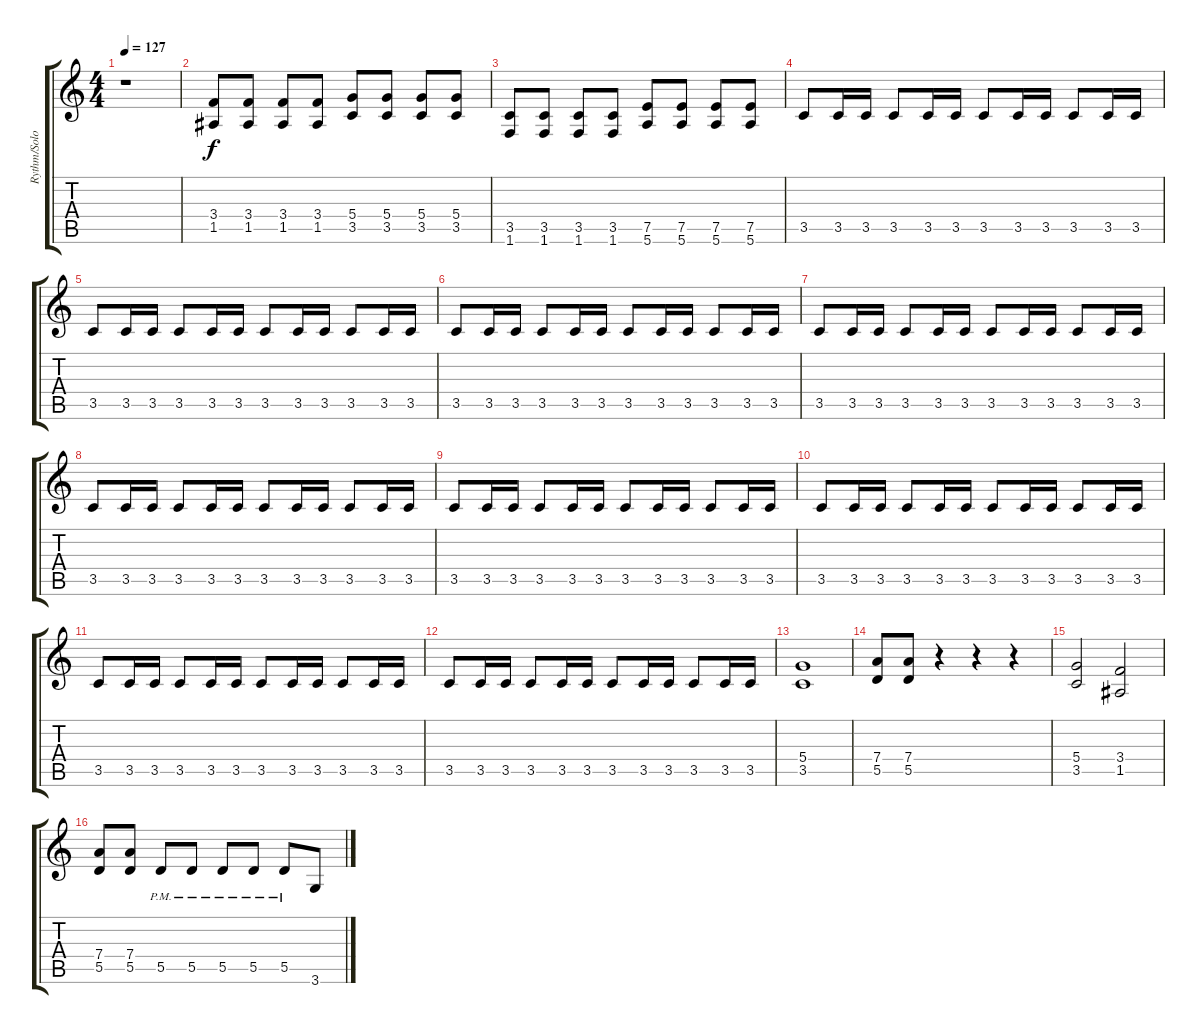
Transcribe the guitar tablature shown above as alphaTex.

\track ("Rythm/Solo Guitar" "Rythm/Solo") {instrument distortionguitar}
\staff {score tabs}
\tuning (E4 B3 G3 D3 A2 E2) {hide}
\ts (4 4)
\tempo 127
\clef g2
\ks c
r.1{dy f} |
(3.4 1.5).8{volume 11} (3.4 1.5).8 (3.4 1.5).8 (3.4 1.5).8 (5.4 3.5).8 (5.4 3.5).8 (5.4 3.5).8 (5.4 3.5).8 |
(3.5 1.6).8 (3.5 1.6).8 (3.5 1.6).8 (3.5 1.6).8 (7.5 5.6).8 (7.5 5.6).8 (7.5 5.6).8 (7.5 5.6).8 |
3.5.8 3.5.16 3.5.16 3.5.8 3.5.16 3.5.16 3.5.8 3.5.16 3.5.16 3.5.8 3.5.16 3.5.16 |
3.5.8 3.5.16 3.5.16 3.5.8 3.5.16 3.5.16 3.5.8 3.5.16 3.5.16 3.5.8 3.5.16 3.5.16 |
3.5.8 3.5.16 3.5.16 3.5.8 3.5.16 3.5.16 3.5.8 3.5.16 3.5.16 3.5.8 3.5.16 3.5.16 |
3.5.8 3.5.16 3.5.16 3.5.8 3.5.16 3.5.16 3.5.8 3.5.16 3.5.16 3.5.8 3.5.16 3.5.16 |
3.5.8 3.5.16 3.5.16 3.5.8 3.5.16 3.5.16 3.5.8 3.5.16 3.5.16 3.5.8 3.5.16 3.5.16 |
3.5.8 3.5.16 3.5.16 3.5.8 3.5.16 3.5.16 3.5.8 3.5.16 3.5.16 3.5.8 3.5.16 3.5.16 |
3.5.8 3.5.16 3.5.16 3.5.8 3.5.16 3.5.16 3.5.8 3.5.16 3.5.16 3.5.8 3.5.16 3.5.16 |
3.5.8 3.5.16 3.5.16 3.5.8 3.5.16 3.5.16 3.5.8 3.5.16 3.5.16 3.5.8 3.5.16 3.5.16 |
3.5.8 3.5.16 3.5.16 3.5.8 3.5.16 3.5.16 3.5.8 3.5.16 3.5.16 3.5.8 3.5.16 3.5.16 |
(5.4 3.5).1 |
(7.4 5.5).8 (7.4 5.5).8 r.4 r.4 r.4 |
(5.4 3.5).2 (3.4 1.5).2 |
(7.4 5.5).8 (7.4 5.5).8 5.5{pm}.8 5.5{pm}.8 5.5{pm}.8 5.5{pm}.8 5.5{pm}.8 3.6.8
